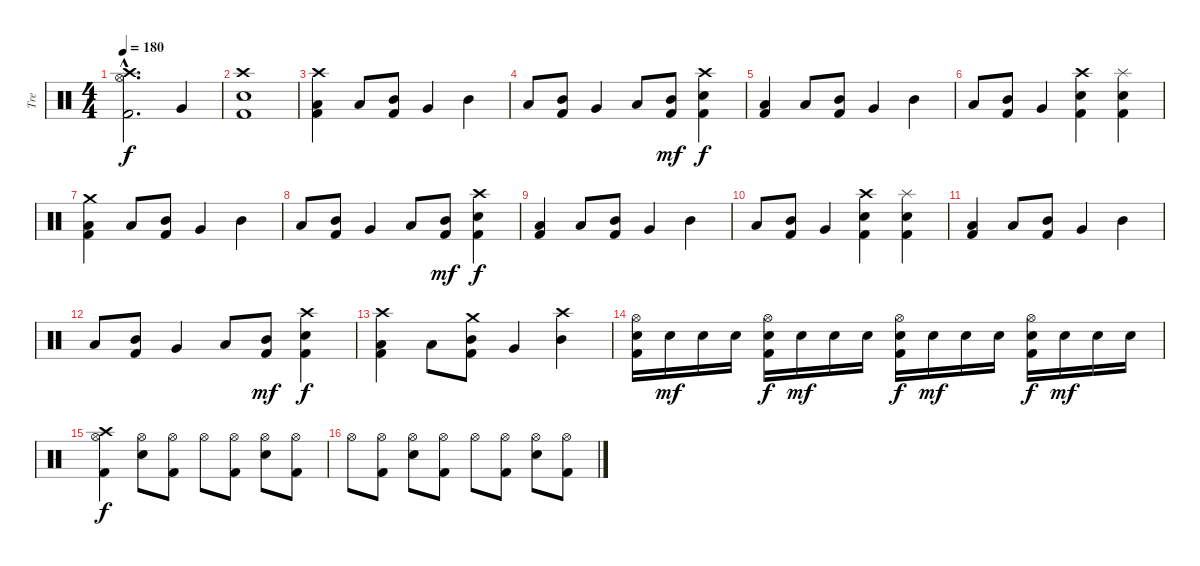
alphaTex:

\track ("Tre" "Tre") {instrument percussion}
\staff {score}
\articulation defaults
\ts (4 4)
\tempo 180
\clef neutral
\ks c
("Crash high (hit)"{hac} "Hi-Hat (open)"{hac} "Kick (hit) 2"{hac}).2{d dy f} "Very Low Tom (hit)".4 |
("Crash high (hit)" "Electric Snare (hit)" "Kick (hit) 2").1 |
("Crash high (hit)" "Low Tom (hit)" "Kick (hit) 2").4 "Low Tom (hit)".8 ("Mid Tom (hit)" "Kick (hit) 2").8 "Very Low Tom (hit)".4 "Mid Tom (hit)".4 |
"Low Tom (hit)".8 ("Mid Tom (hit)" "Kick (hit) 2").8 "Very Low Tom (hit)".4 "Low Tom (hit)".8 ("Mid Tom (hit)" "Kick (hit) 2").8{dy mf} ("Crash high (hit)" "Electric Snare (hit)" "Kick (hit) 2").4{dy f} |
("Low Tom (hit)" "Kick (hit) 2").4 "Low Tom (hit)".8 ("Mid Tom (hit)" "Kick (hit) 2").8 "Very Low Tom (hit)".4 "Mid Tom (hit)".4 |
"Low Tom (hit)".8 ("Mid Tom (hit)" "Kick (hit) 2").8 "Very Low Tom (hit)".4 ("Crash high (hit)" "Electric Snare (hit)" "Kick (hit) 2").4 ("Splash (hit)" "Electric Snare (hit)" "Kick (hit) 2").4 |
("Crash medium (hit)" "Low Tom (hit)" "Kick (hit) 2").4 "Low Tom (hit)".8 ("Mid Tom (hit)" "Kick (hit) 2").8 "Very Low Tom (hit)".4 "Mid Tom (hit)".4 |
"Low Tom (hit)".8 ("Mid Tom (hit)" "Kick (hit) 2").8 "Very Low Tom (hit)".4 "Low Tom (hit)".8 ("Mid Tom (hit)" "Kick (hit) 2").8{dy mf} ("Crash high (hit)" "Electric Snare (hit)" "Kick (hit) 2").4{dy f} |
("Low Tom (hit)" "Kick (hit) 2").4 "Low Tom (hit)".8 ("Mid Tom (hit)" "Kick (hit) 2").8 "Very Low Tom (hit)".4 "Mid Tom (hit)".4 |
"Low Tom (hit)".8 ("Mid Tom (hit)" "Kick (hit) 2").8 "Very Low Tom (hit)".4 ("Crash high (hit)" "Electric Snare (hit)" "Kick (hit) 2").4 ("Splash (hit)" "Electric Snare (hit)" "Kick (hit) 2").4 |
("Low Tom (hit)" "Kick (hit) 2").4 "Low Tom (hit)".8 ("Mid Tom (hit)" "Kick (hit) 2").8 "Very Low Tom (hit)".4 "Mid Tom (hit)".4 |
"Low Tom (hit)".8 ("Mid Tom (hit)" "Kick (hit) 2").8 "Very Low Tom (hit)".4 "Low Tom (hit)".8 ("Mid Tom (hit)" "Kick (hit) 2").8{dy mf} ("Crash high (hit)" "Electric Snare (hit)" "Kick (hit) 2").4{dy f} |
("Crash high (hit)" "Low Tom (hit)" "Kick (hit) 2").4 "Low Tom (hit)".8 ("Crash medium (hit)" "Mid Tom (hit)" "Kick (hit) 2").8 "Very Low Tom (hit)".4 ("Crash high (hit)" "Mid Tom (hit)").4 |
("Hi-Hat (open)" "Electric Snare (hit)" "Kick (hit) 2").16 "Electric Snare (hit)".16{dy mf} "Electric Snare (hit)".16 "Electric Snare (hit)".16 ("Hi-Hat (open)" "Electric Snare (hit)" "Kick (hit) 2").16{dy f} "Electric Snare (hit)".16{dy mf} "Electric Snare (hit)".16 "Electric Snare (hit)".16 ("Hi-Hat (open)" "Electric Snare (hit)" "Kick (hit) 2").16{dy f} "Electric Snare (hit)".16{dy mf} "Electric Snare (hit)".16 "Electric Snare (hit)".16 ("Hi-Hat (open)" "Electric Snare (hit)" "Kick (hit) 2").16{dy f} "Electric Snare (hit)".16{dy mf} "Electric Snare (hit)".16 "Electric Snare (hit)".16 |
("Crash high (hit)" "Hi-Hat (open)" "Kick (hit) 2").4{dy f} ("Hi-Hat (open)" "Electric Snare (hit)").8 ("Hi-Hat (open)" "Kick (hit) 2").8 "Hi-Hat (open)".8 ("Hi-Hat (open)" "Kick (hit) 2").8 ("Hi-Hat (open)" "Electric Snare (hit)").8 ("Hi-Hat (open)" "Kick (hit) 2").8 |
"Hi-Hat (open)".8 ("Hi-Hat (open)" "Kick (hit) 2").8 ("Hi-Hat (open)" "Electric Snare (hit)").8 ("Hi-Hat (open)" "Kick (hit) 2").8 "Hi-Hat (open)".8 ("Hi-Hat (open)" "Kick (hit) 2").8 ("Hi-Hat (open)" "Electric Snare (hit)").8 ("Hi-Hat (open)" "Kick (hit) 2").8
